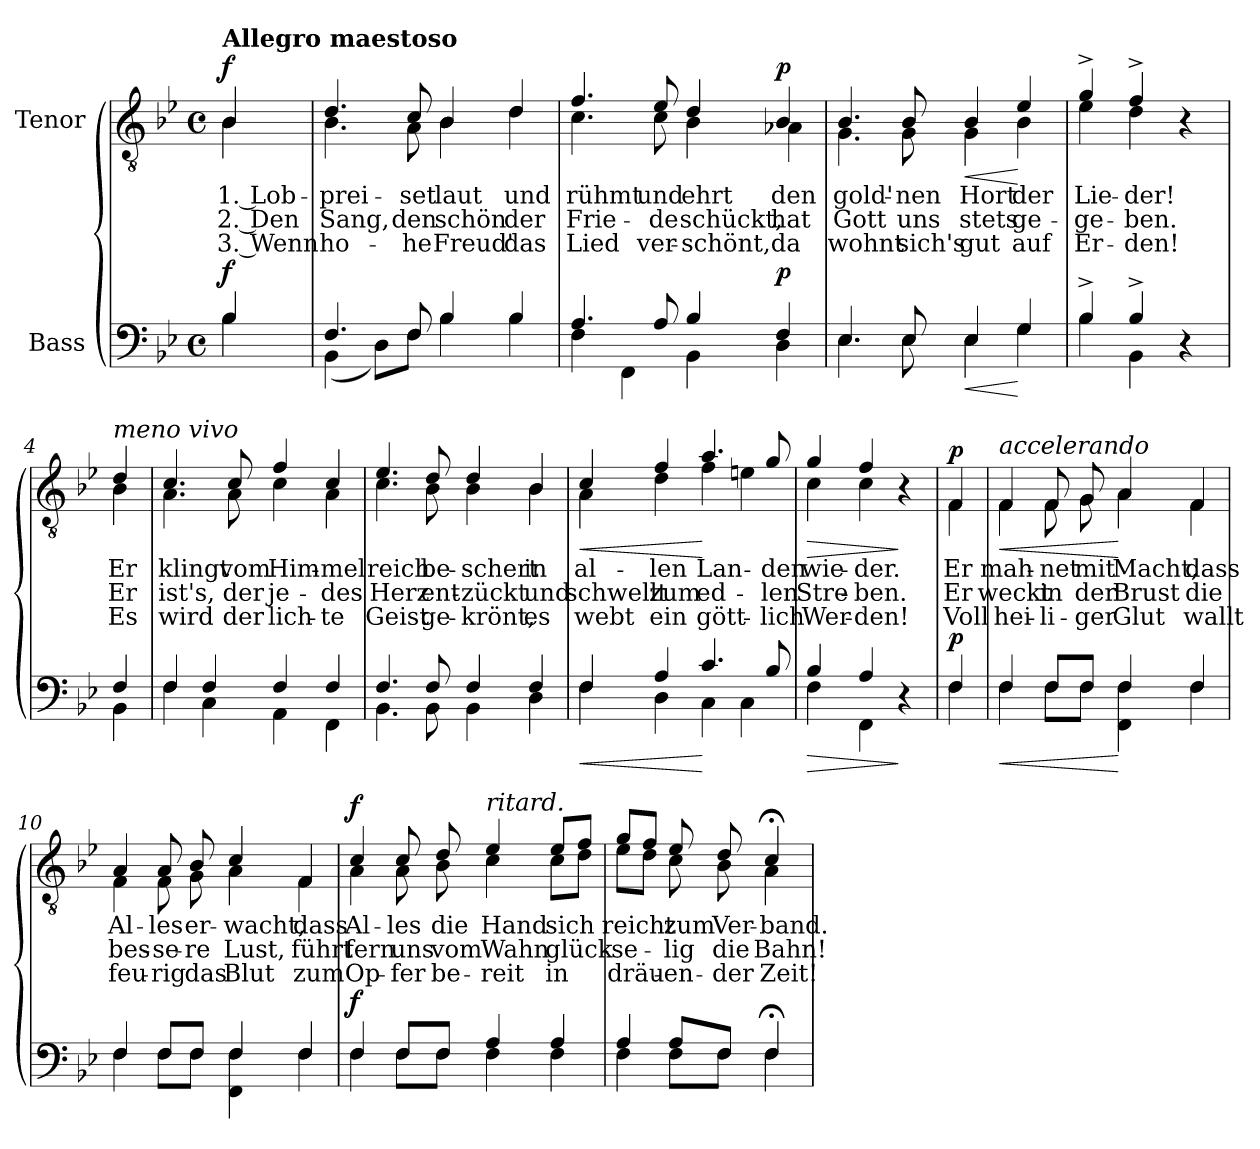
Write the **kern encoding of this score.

**kern	**dynam	**kern	**text	**text	**text	**dynam
*part2	*part2	*part1	*part1	*part1	*part1	*part1
*staff2	*staff2	*staff1	*staff1	*staff1	*staff1	*staff1
*I"Bass	*	*I"Tenor	*	*	*	*
*clefF4	*	*clefGv2	*	*	*	*
*k[b-e-]	*	*k[b-e-]	*	*	*	*
*M4/4	*	*M4/4	*	*	*	*
*met(c)	*	*met(c)	*	*	*	*
=	=	=	=	=	=	=
*^	*	*^	*	*	*	*
!	!	!	!LO:TX:a:B:t=Allegro maestoso	!	!	!	!	!
!	!	!LO:DY:a	!	!	!	!	!	!LO:DY:a
4B-/	4B-\	f	4B-/	4B-\	1. Lob-	2. Den	3. Wenn	f
=1	=1	=1	=1	=1	=1	=1	=1	=1
4.F/	(4BB-\	.	4.d/	4.B-\	-prei-	Sang,	ho-	.
.	8D\L)	.	.	.	.	.	.	.
8F/	8F\J	.	8c/	8A\	-set	den	-he	.
4B-/	4B-\	.	4B-/	4B-\	laut	schön	Freud'	.
4B-/	4B-\	.	4d/	4d\	und	der	das	.
=2	=2	=2	=2	=2	=2	=2	=2	=2
4.A/	4F\	.	4.f/	4.c\	rühmt	Frie-	Lied	.
.	4FF\	.	.	.	.	.	.	.
8A/	.	.	8e-/	8c\	und	-de	ver-	.
4B-/	4BB-\	.	4d/	4B-\	ehrt	schückt,	-schönt,	.
!	!	!LO:DY:a	!	!	!	!	!	!LO:DY:a
4F/	4D\	p	4B-/	4A-X\	den	hat	da	p
=3	=3	=3	=3	=3	=3	=3	=3	=3
4.E-/	4.E-\	.	4.B-/	4.G\	gold'-	Gott	wohnt	.
8E-/	8E-\	.	8B-/	8G\	-nen	uns	sich's	.
!	!	!LO:HP:b	!	!	!	!	!	!LO:HP:b
4E-/	4E-\	<	4B-/	4G\	Hort	stets	gut	<
4G/	4G\	[	4e-/	4B-\	der	ge-	auf	[
=4	=4	=4	=4	=4	=4	=4	=4	=4
4B-^/	4B-\	.	4g^/	4e-\	Lie-	-ge-	Er-	.
4B-^/	4BB-\	.	4f^/	4d\	-der!	-ben.	-den!	.
4r	4ryy	.	4r	4ryy	.	.	.	.
!!LO:LB:g=z	!!
=4X1	=4X1	=4X1	=4X1	=4X1	=4X1	=4X1	=4X1	=4X1
!	!	!	!LO:TX:a:i:t=meno vivo	!	!	!	!	!
4F/	4BB-\	.	4d/	4B-\	Er	Er	Es	.
=5	=5	=5	=5	=5	=5	=5	=5	=5
4F/	4F\	.	4.c/	4.A\	klingt	ist's,	wird	.
4F/	4C\	.	.	.	.	.	.	.
.	.	.	8c/	8A\	vom	der	der	.
4F/	4AA\	.	4f/	4c\	Him-	je-	lich-	.
4F/	4FF\	.	4c/	4A\	-mel	-des	-te	.
=6	=6	=6	=6	=6	=6	=6	=6	=6
4.F/	4.BB-\	.	4.e-/	4.c\	reich	Herz	Geist	.
8F/	8BB-\	.	8d/	8B-\	be-	ent-	ge-	.
4F/	4BB-\	.	4d/	4B-\	-schert	-zückt	-krönt,	.
4F/	4D\	.	4B-/	4B-\	in	und	es	.
=7	=7	=7	=7	=7	=7	=7	=7	=7
!	!	!LO:HP:b	!	!	!	!	!	!LO:HP:b
4F/	4F\	<	4c/	4A\	al-	schwellt	webt	<
4A/	4D\	.	4f/	4d\	-len	zum	ein	.
4.c/	4C\	[	4.a/	4f\	Lan-	ed-	gött-	[
.	4C\	.	.	4en\	.	.	.	.
8B-/	.	.	8g/	.	-den	-len	-lich	.
=8	=8	=8	=8	=8	=8	=8	=8	=8
!	!	!LO:HP:b	!	!	!	!	!	!LO:HP:b
4B-/	4F\	>	4g/	4c\	wie-	Stre-	Wer-	>
4A/	4FF\	.	4f/	4c\	-der.	-ben.	-den!	.
4r	4ryy	]	4r	4ryy	.	.	.	]
!!LO:LB:g=z	!!
=8X2	=8X2	=8X2	=8X2	=8X2	=8X2	=8X2	=8X2	=8X2
!	!	!LO:DY:a	!	!	!	!	!	!LO:DY:a
4F/	4F\	p	4F/	4F\	Er	Er	Voll	p
=9	=9	=9	=9	=9	=9	=9	=9	=9
!	!	!	!LO:TX:a:i:t=accelerando	!	!	!	!	!
!	!	!LO:HP:b	!	!	!	!	!	!LO:HP:b
4F/	4F\	<	4F/	4F\	mah-	weckt	hei-	<
8F/L	8F\L	.	8F/	8F\	-net	in	-li-	.
8F/J	8F\J	.	8G/	8G\	mit	der	-ger	.
4F/	4FF\ 4F\	[	4A/	4A\	Macht,	Brust	Glut	[
4F/	4F\	.	4F/	4F\	dass	die	wallt	.
=10	=10	=10	=10	=10	=10	=10	=10	=10
4F/	4F\	.	4A/	4F\	Al-	bes-	feu-	.
8F/L	8F\L	.	8A/	8F\	-les	-se-	-rig	.
8F/J	8F\J	.	8B-/	8G\	er-	-re	das	.
4F/	4FF\ 4F\	.	4c/	4A\	-wacht,	Lust,	Blut	.
4F/	4F\	.	4F/	4F\	dass	führt	zum	.
=11	=11	=11	=11	=11	=11	=11	=11	=11
!	!	!LO:DY:a	!	!	!	!	!	!LO:DY:a
4F/	4F\	f	4c/	4A\	Al-	fern	Op-	f
8F/L	8F\L	.	8c/	8A\	-les	uns	-fer	.
8F/J	8F\J	.	8d/	8B-\	die	vom	be-	.
!	!	!	!LO:TX:a:i:t=ritard.	!	!	!	!	!
4A/	4F\	.	4e-/	4c\	Hand	Wahn	-reit	.
4A/	4F\	.	8e-/L	8c\L	sich	glück-	in	.
.	.	.	8f/J	8d\J	.	.	.	.
=12	=12	=12	=12	=12	=12	=12	=12	=12
4A/	4F\	.	8g/L	8e-\L	reicht	-se-	dräu-	.
.	.	.	8f/J	8d\J	.	.	.	.
8A/L	8F\L	.	8e-/	8c\	zum	-lig	-en-	.
8F/J	8F\J	.	8d/	8B-\	Ver-	die	-der	.
4F;</	4F\	.	4c;</	4A\	-band.	Bahn!	Zeit!	.
*v	*v	*	*	*	*	*	*	*
*	*	*v	*v	*	*	*	*
=	=	=	=	=	=	=
*-	*-	*-	*-	*-	*-	*-
